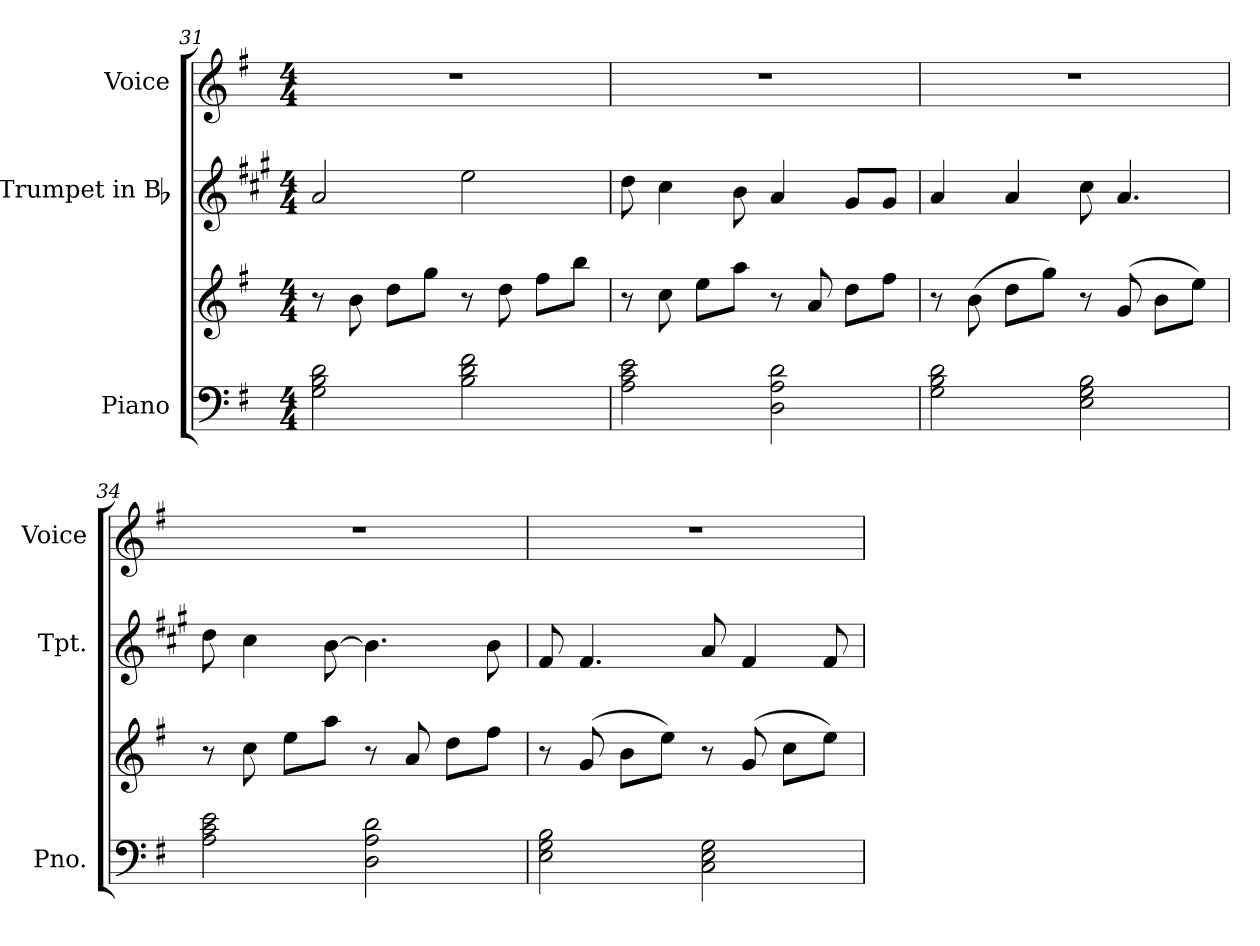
**kern	**kern	**kern	**kern
*part3	*part3	*part2	*part1
*staff4	*staff3	*staff2	*staff1
*I"Piano	*	*I"Trumpet in Bb	*I"Voice
*I'Pno.	*	*I'Tpt.	*I'Voice
*clefF4	*clefG2	*clefG2	*clefG2
*	*	*ITrd1c2	*
*k[f#]	*k[f#]	*k[f#]	*k[f#]
*G:	*G:	*G:	*G:
*M4/4	*M4/4	*M4/4	*M4/4
=31	=31	=31	=31
2Gi\ 2Bi 2di	8r	2gi/	1r
.	8bi\	.	.
.	8ddi\L	.	.
.	8ggi\J	.	.
2Bi\ 2di 2f#i	8r	2ddi\	.
.	8ddi\	.	.
.	8ff#i\L	.	.
.	8bbi\J	.	.
!!LO:PB:g=z
=32	=32	=32	=32
2Ai\ 2ci 2ei	8r	8cci\	1r
.	8cci\	4bi\	.
.	8eei\L	.	.
.	8aai\J	8ai\	.
2Di\ 2Ai 2di	8r	4gi/	.
.	8ai/	.	.
.	8ddi\L	8f#i/L	.
.	8ff#i\J	8f#i/J	.
=33	=33	=33	=33
2Gi\ 2Bi 2di	8r	4gi/	1r
.	(8bi\	.	.
.	8ddi\L	4gi/	.
.	8ggi\J)	.	.
2Ei\ 2Gi 2Bi	8r	8bi\	.
.	(8gi/	4.gi/	.
.	8bi\L	.	.
.	8eei\J)	.	.
=34	=34	=34	=34
2Ai\ 2ci 2ei	8r	8cci\	1r
.	8cci\	4bi\	.
.	8eei\L	.	.
.	8aai\J	[8ai\	.
2Di\ 2Ai 2di	8r	4.ai\]	.
.	8ai/	.	.
.	8ddi\L	.	.
.	8ff#i\J	8ai\	.
=35	=35	=35	=35
2Ei\ 2Gi 2Bi	8r	8ei/	1r
.	(8gi/	4.ei/	.
.	8bi\L	.	.
.	8eei\J)	.	.
2Ci\ 2Ei 2Gi	8r	8gi/	.
.	(8gi/	4ei/	.
.	8cci\L	.	.
.	8eei\J)	8ei/	.
=	=	=	=
*-	*-	*-	*-
